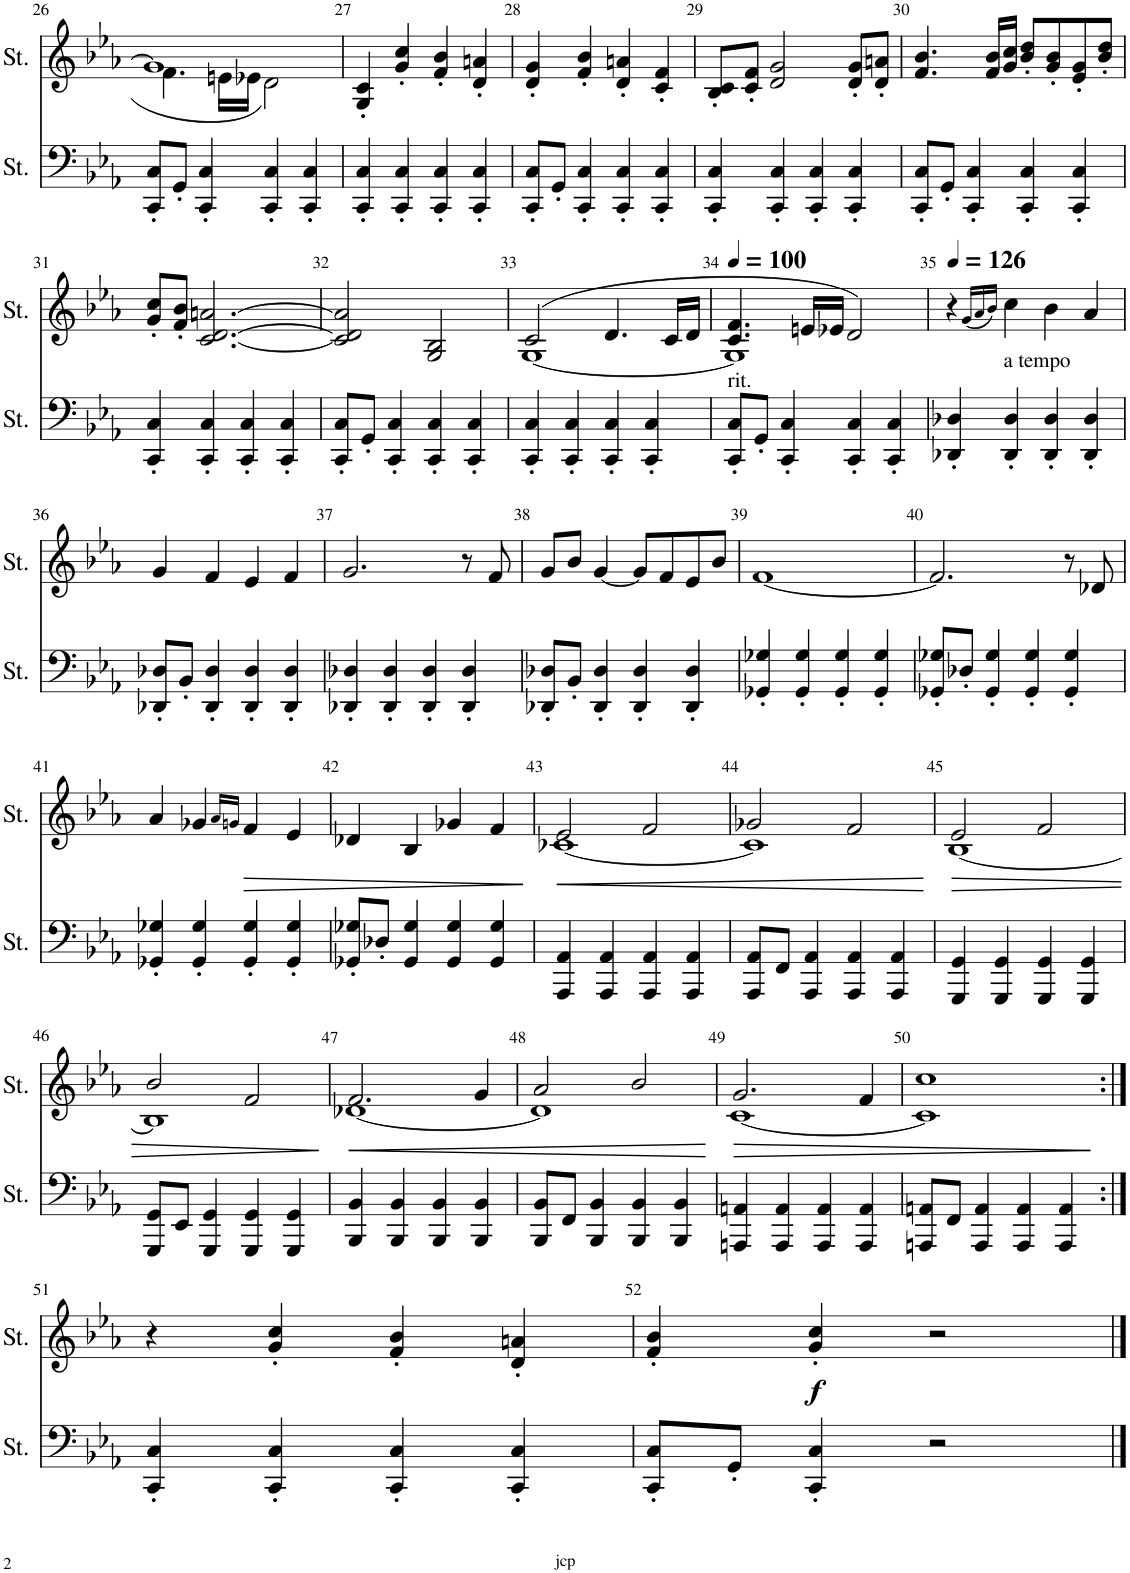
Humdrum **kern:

**kern	**kern	**dynam
*part2	*part1	*part1
*staff2	*staff1	*staff1
*I"Cordes	*I"Cordes	*
!!LO:PB:g=z
*clefF4	*clefG2	*
*k[b-e-a-]	*k[b-e-a-]	*
*M4/4	*M4/4	*
*met(c)	*met(c)	*
=26	=26	=26
*	*^	*
8CC/' 8C/'L	1g]	4.f\	.
8GG'/J	.	.	.
4CC/' 4C/'	.	.	.
.	.	16en\LL	.
.	.	16e-X\JJ	.
4CC/' 4C/'	.	2d\	.
4CC/' 4C/'	.	.	.
*	*v	*v	*
=27	=27	=27
4CC/' 4C/'	4G/' 4c/'	.
4CC/' 4C/'	4g/' 4cc/'	.
4CC/' 4C/'	4f/' 4b-/'	.
4CC/' 4C/'	4d/' 4an/'	.
=28	=28	=28
8CC/' 8C/'L	4d/' 4g/'	.
8GG'/J	.	.
4CC/' 4C/'	4f/' 4b-/'	.
4CC/' 4C/'	4d/' 4an/'	.
4CC/' 4C/'	4c/' 4f/'	.
=29	=29	=29
4CC/' 4C/'	8B-/' 8c/'L	.
.	8c/' 8f/'J	.
4CC/' 4C/'	2d/ 2g/	.
4CC/' 4C/'	.	.
4CC/' 4C/'	8d/' 8g/'L	.
.	8d/' 8an/'J	.
=30	=30	=30
8CC/' 8C/'L	4.f/ 4.b-/	.
8GG'/J	.	.
4CC/' 4C/'	.	.
.	16f/ 16b-/LL	.
.	16g/ 16cc/JJ	.
4CC/' 4C/'	8b-/' 8dd/'L	.
.	8g/' 8b-/'	.
4CC/' 4C/'	8e-/' 8g/'	.
.	8b-/' 8dd/'J	.
!!LO:LB:g=z
=31	=31	=31
4CC/' 4C/'	8g/' 8cc/'L	.
.	8f/' 8b-/'J	.
4CC/' 4C/'	[2.c/ [2.d/ [2.an/	.
4CC/' 4C/'	.	.
4CC/' 4C/'	.	.
=32	=32	=32
8CC/' 8C/'L	2c/] 2d/] 2a/]	.
8GG'/J	.	.
4CC/' 4C/'	.	.
4CC/' 4C/'	2G/ 2B-/	.
4CC/' 4C/'	.	.
=33	=33	=33
*	*^	*
4CC/' 4C/'	(2c/	[1G	.
4CC/' 4C/'	.	.	.
4CC/' 4C/'	4.d/	.	.
4CC/' 4C/'	.	.	.
.	16c/LL	.	.
.	16d/JJ	.	.
=34	=34	=34	=34
*	*MM100	*	*
!	!LO:TX:b:t=rit.	!	!
8CC/' 8C/'L	4.c/ 4.f/	1G]	.
8GG'/J	.	.	.
4CC/' 4C/'	.	.	.
.	16en/LL	.	.
.	16e-X/JJ	.	.
4CC/' 4C/'	2d/)	.	.
4CC/' 4C/'	.	.	.
*	*v	*v	*
=35	=35	=35
*	*MM126	*
4DD-X/' 4D-X/'	4r	.
.	(16qg/LL	.
.	16qa-/	.
.	16qb-/JJ)	.
!	!LO:TX:b:t=a tempo	!
4DD-/' 4D-/'	4cc\	.
4DD-/' 4D-/'	4b-\	.
4DD-/' 4D-/'	4a-/	.
!!LO:LB:g=z
=36	=36	=36
8DD-X/' 8D-X/'L	4g/	.
8BB-'/J	.	.
4DD-/' 4D-/'	4f/	.
4DD-/' 4D-/'	4e-/	.
4DD-/' 4D-/'	4f/	.
=37	=37	=37
4DD-X/' 4D-X/'	2.g/	.
4DD-/' 4D-/'	.	.
4DD-/' 4D-/'	.	.
4DD-/' 4D-/'	8r	.
.	8f/	.
=38	=38	=38
8DD-X/' 8D-X/'L	8g/L	.
8BB-'/J	8b-/J	.
4DD-/' 4D-/'	[4g/	.
4DD-/' 4D-/'	8g/L]	.
.	8f/	.
4DD-/' 4D-/'	8e-/	.
.	8b-/J	.
=39	=39	=39
4GG-X/' 4G-X/'	[1f	.
4GG-/' 4G-/'	.	.
4GG-/' 4G-/'	.	.
4GG-/' 4G-/'	.	.
=40	=40	=40
8GG-X/' 8G-X/'L	2.f/]	.
8D-X'/J	.	.
4GG-/' 4G-/'	.	.
4GG-/' 4G-/'	.	.
4GG-/' 4G-/'	8r	.
.	8d-X/	.
!!LO:LB:g=z
=41	=41	=41
4GG-X/' 4G-X/'	4a-/	.
4GG-/' 4G-/'	4g-X/	.
.	16qa-/LL	.
.	16qgn/JJ	.
4GG-/' 4G-/'	4f/	.
4GG-/' 4G-/'	4e-/	.
=42	=42	=42
8GG-X/' 8G-X/'L	4d-X/	.
8D-X'/J	.	.
4GG-/ 4G-/	4B-/	.
4GG-/ 4G-/	4g-X/	.
4GG-/ 4G-/	4f/	.
=43	=43	=43
!	!	!LO:HP:b
*	*^	*
4AAA-/ 4AA-/	2e-/	[1c-X	<
4AAA-/ 4AA-/	.	.	.
4AAA-/ 4AA-/	2f/	.	.
4AAA-/ 4AA-/	.	.	.
=44	=44	=44	=44
8AAA-/ 8AA-/L	2g-X/	1c-]	.
8FF/J	.	.	.
4AAA-/ 4AA-/	.	.	.
4AAA-/ 4AA-/	2f/	.	.
4AAA-/ 4AA-/	.	.	.
*	*v	*v	*
.	.	[
=45	=45	=45
!	!	!LO:HP:b
*	*^	*
4GGG/ 4GG/	2e-/	[1B-	>
4GGG/ 4GG/	.	.	.
4GGG/ 4GG/	2f/	.	.
4GGG/ 4GG/	.	.	.
!!LO:LB:g=z	!!
=46	=46	=46	=46
8GGG/ 8GG/L	2b-/	1B-]	.
8EE-/J	.	.	.
4GGG/ 4GG/	.	.	.
4GGG/ 4GG/	2f/	.	.
4GGG/ 4GG/	.	.	.
*	*v	*v	*
.	.	]
=47	=47	=47
!	!	!LO:HP:b
*	*^	*
4BBB-/ 4BB-/	2.f/	[1d-X	<
4BBB-/ 4BB-/	.	.	.
4BBB-/ 4BB-/	.	.	.
4BBB-/ 4BB-/	4g/	.	.
=48	=48	=48	=48
8BBB-/ 8BB-/L	2a-/	1d-]	.
8FF/J	.	.	.
4BBB-/ 4BB-/	.	.	.
4BBB-/ 4BB-/	2b-/	.	.
4BBB-/ 4BB-/	.	.	.
*	*v	*v	*
.	.	[
=49	=49	=49
!	!	!LO:HP:b
*	*^	*
4AAAn/ 4AAn/	2.g/	[1c	>
4AAA/ 4AA/	.	.	.
4AAA/ 4AA/	.	.	.
4AAA/ 4AA/	4f/	.	.
=50	=50	=50	=50
8AAAn/ 8AAn/L	1cc	1c]	.
8FF/J	.	.	.
4AAA/ 4AA/	.	.	.
4AAA/ 4AA/	.	.	.
4AAA/ 4AA/	.	.	.
*	*v	*v	*
.	.	]
!!LO:LB:g=z
=51:|!	=51:|!	=51:|!
4CC/' 4C/'	4r	.
4CC/' 4C/'	4g/' 4cc/'	.
4CC/' 4C/'	4f/' 4b-/'	.
4CC/' 4C/'	4d/' 4an/'	.
=52	=52	=52
8CC/' 8C/'L	4f/' 4b-/'	.
8GG'/J	.	.
!	!	!LO:DY:b
4CC/' 4C/'	4g/' 4cc/'	f
2r	2r	.
==	==	==
*-	*-	*-
